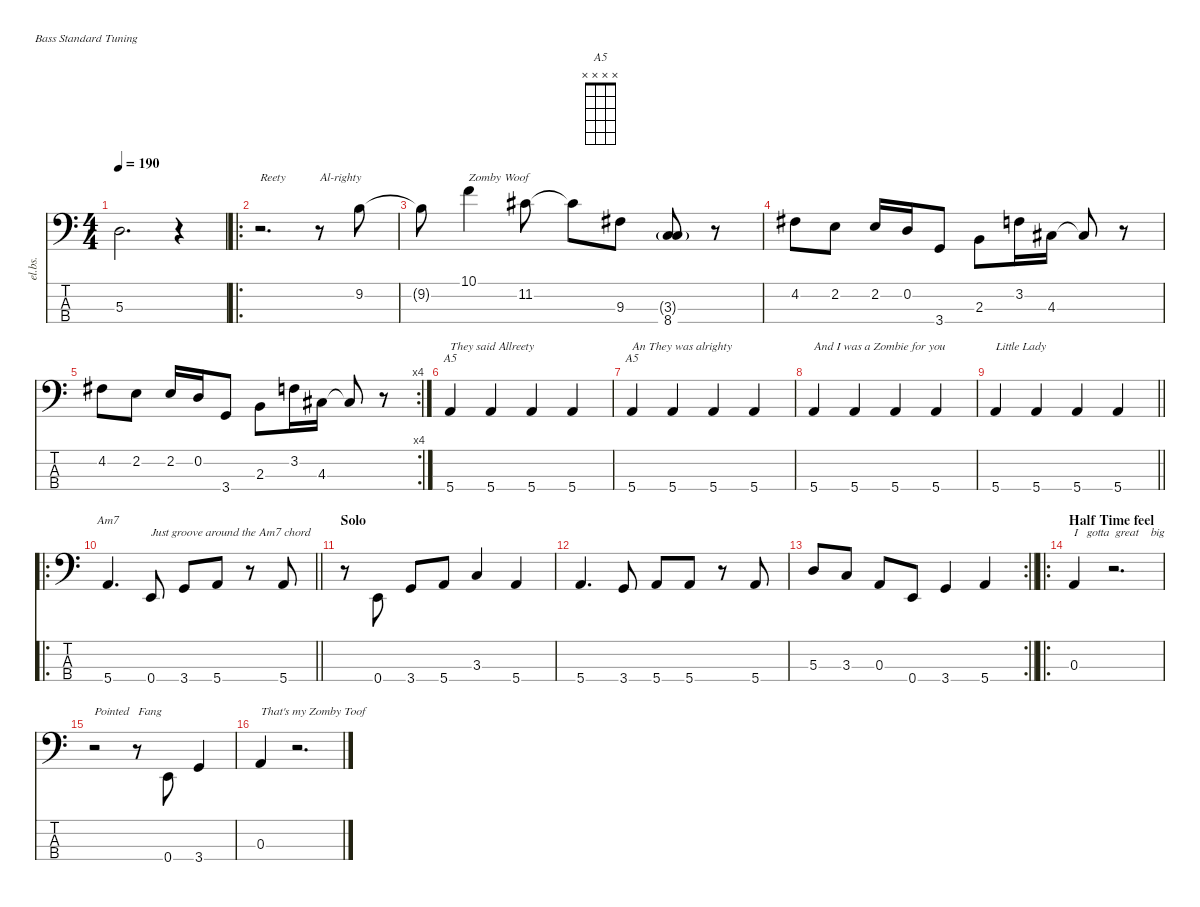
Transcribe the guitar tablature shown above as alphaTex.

\defaultSystemsLayout 4
\hideDynamics
\bracketExtendMode nobrackets
\otherSystemsTrackNameOrientation horizontal
\track ("bass" "el.bs.") {instrument electricbassfinger}
\staff {score tabs}
\tuning (G2 D2 A1 E1)
\chord ("A5" x x x x)
\chord ("Am7" 5 7 7 5) {firstfret 5 showdiagram false barre 5}
\ts (4 4)
\beaming (8 2 2 2 2)
\tempo 190
\clef f4
\ks c
5.3{t}.2{d dy f beam Down} r.4{beam Down} |
\ro
r.2{d txt "Reety " beam Down} r.8{txt "Al-righty" beam Down} 9.2.8{beam Down} |
9.2{t}.8{beam Down} 10.1.4{txt "Zomby Woof" beam Down} 11.2{acc #}.8{beam Down} 11.2{t acc #}.8{beam Down} 9.3{acc #}.8{beam Down} (3.3{g} 8.4).8{beam Up} r.8{beam Up} |
4.2{acc #}.8{beam Down} 2.2.8{beam Down} 2.2.16{beam Up} 0.2.16{beam Up} 3.4.8{beam Up} 2.3.8{beam Down} 3.2.16{beam Down} 4.3{acc #}.16{beam Down} 4.3{t acc #}.8{beam Up} r.8{beam Up} |
\rc 4
4.2{acc #}.8{beam Down} 2.2.8{beam Down} 2.2.16{beam Up} 0.2.16{beam Up} 3.4.8{beam Up} 2.3.8{beam Down} 3.2.16{beam Down} 4.3{acc #}.16{beam Down} 4.3{t acc #}.8{beam Up} r.8{beam Up} |
5.4.4{ch "A5" txt "They said Allreety" beam Up} 5.4.4{beam Up} 5.4.4{beam Up} 5.4.4{beam Up} |
5.4.4{ch "A5" txt "An They was alrighty" dy mf beam Up} 5.4.4{beam Up} 5.4.4{beam Up} 5.4.4{beam Up} |
5.4.4{txt "And I was a Zombie for you" beam Up} 5.4.4{beam Up} 5.4.4{beam Up} 5.4.4{beam Up} |
\barLineRight lightlight
5.4.4{txt "Little Lady" beam Up} 5.4.4{beam Up} 5.4.4{beam Up} 5.4.4{beam Up} |
\ro
\barLineRight lightlight
5.4.4{d ch "Am7" dy f beam Up} 0.4.8{txt "Just groove around the Am7 chord" beam Up} 3.4.8{beam Up} 5.4.8{beam Up} r.8{beam Up} 5.4.8{beam Up} |
\section ("" "Solo")
r.8{beam Down} 0.4.8{beam Up} 3.4.8{beam Up} 5.4.8{beam Up} 3.3.4{beam Up} 5.4.4{beam Up} |
5.4.4{d beam Up} 3.4.8{beam Up} 5.4.8{beam Up} 5.4.8{beam Up} r.8{beam Up} 5.4.8{beam Up} |
\rc 2
\barLineRight lightlight
5.3.8{beam Up} 3.3.8{beam Up} 0.3.8{beam Up} 0.4.8{beam Up} 3.4.4{beam Up} 5.4.4{beam Up} |
\ro
\section ("" "Half Time feel")
0.3.4{txt "I   gotta  great    big   " beam Up} r.2{d beam Up} |
r.2{txt "Pointed   Fang" beam Down} r.8{beam Down} 0.4.8{beam Up} 3.4.4{beam Up} |
0.3.4{txt "That's my Zomby Toof" beam Up} r.2{d beam Up}
